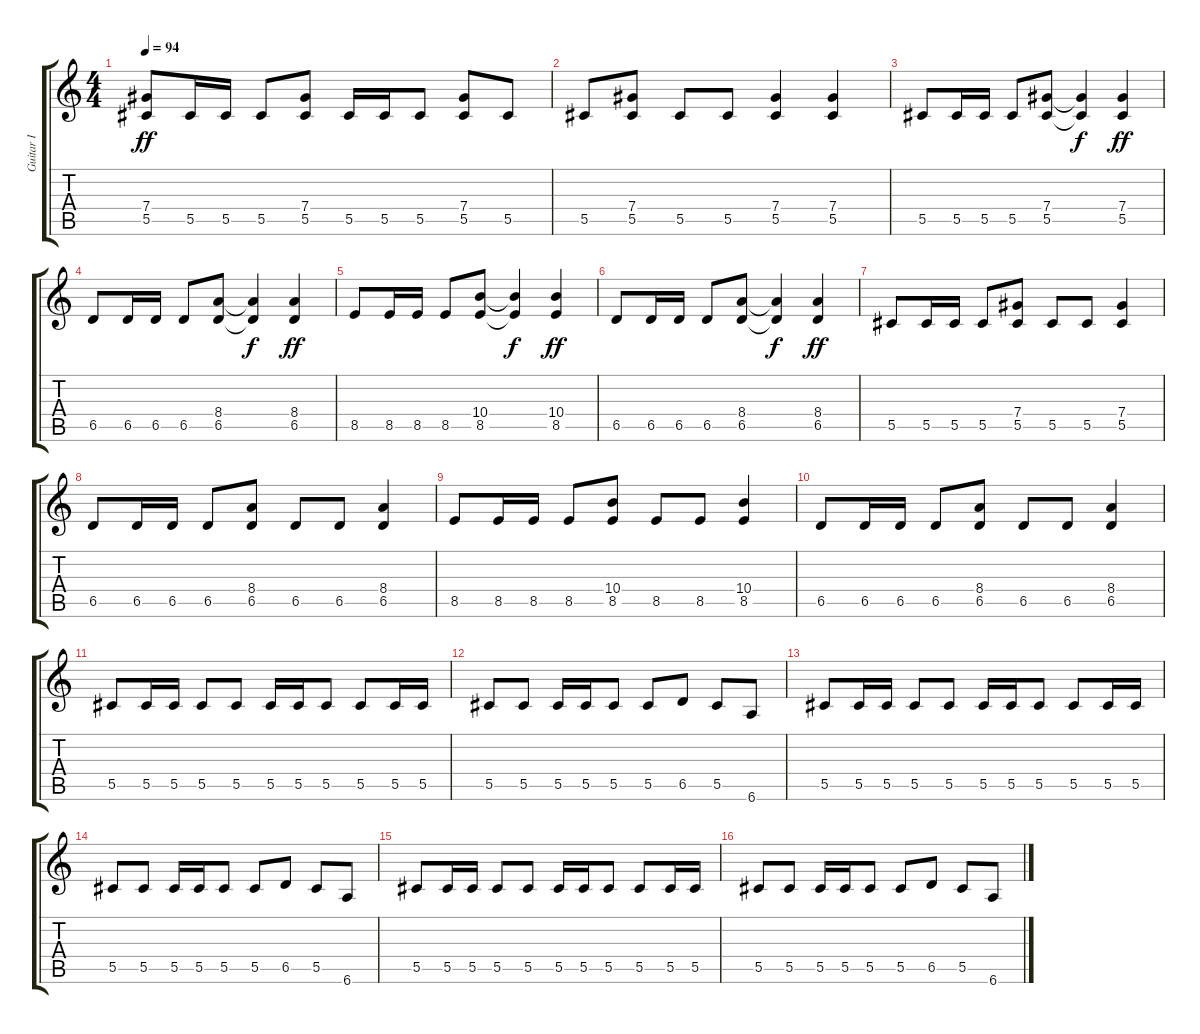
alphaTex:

\track ("Guitar I" "Guitar I") {instrument distortionguitar}
\staff {score tabs}
\tuning (Eb4 Bb3 Gb3 Db3 Ab2 Eb2) {hide}
\ts (4 4)
\tempo 94
\clef g2
\ks c
(7.4 5.5).8{dy ff} 5.5.16 5.5.16 5.5.8 (7.4 5.5).8 5.5.16 5.5.16 5.5.8 (7.4 5.5).8 5.5.8 |
5.5.8 (7.4 5.5).8 5.5.8 5.5.8 (7.4 5.5).4 (7.4 5.5).4 |
5.5.8 5.5.16 5.5.16 5.5.8 (7.4 5.5).8 (7.4{t} 5.5{t}).4{dy f} (7.4 5.5).4{dy ff} |
6.5.8 6.5.16 6.5.16 6.5.8 (8.4 6.5).8 (8.4{t} 6.5{t}).4{dy f} (8.4 6.5).4{dy ff} |
8.5.8 8.5.16 8.5.16 8.5.8 (10.4 8.5).8 (10.4{t} 8.5{t}).4{dy f} (10.4 8.5).4{dy ff} |
6.5.8 6.5.16 6.5.16 6.5.8 (8.4 6.5).8 (8.4{t} 6.5{t}).4{dy f} (8.4 6.5).4{dy ff} |
5.5.8 5.5.16 5.5.16 5.5.8 (7.4 5.5).8 5.5.8 5.5.8 (7.4 5.5).4 |
6.5.8 6.5.16 6.5.16 6.5.8 (8.4 6.5).8 6.5.8 6.5.8 (8.4 6.5).4 |
8.5.8 8.5.16 8.5.16 8.5.8 (10.4 8.5).8 8.5.8 8.5.8 (10.4 8.5).4 |
6.5.8 6.5.16 6.5.16 6.5.8 (8.4 6.5).8 6.5.8 6.5.8 (8.4 6.5).4 |
5.5.8 5.5.16 5.5.16 5.5.8 5.5.8 5.5.16 5.5.16 5.5.8 5.5.8 5.5.16 5.5.16 |
5.5.8 5.5.8 5.5.16 5.5.16 5.5.8 5.5.8 6.5.8 5.5.8 6.6.8 |
5.5.8 5.5.16 5.5.16 5.5.8 5.5.8 5.5.16 5.5.16 5.5.8 5.5.8 5.5.16 5.5.16 |
5.5.8 5.5.8 5.5.16 5.5.16 5.5.8 5.5.8 6.5.8 5.5.8 6.6.8 |
5.5.8 5.5.16 5.5.16 5.5.8 5.5.8 5.5.16 5.5.16 5.5.8 5.5.8 5.5.16 5.5.16 |
5.5.8 5.5.8 5.5.16 5.5.16 5.5.8 5.5.8 6.5.8 5.5.8 6.6.8
